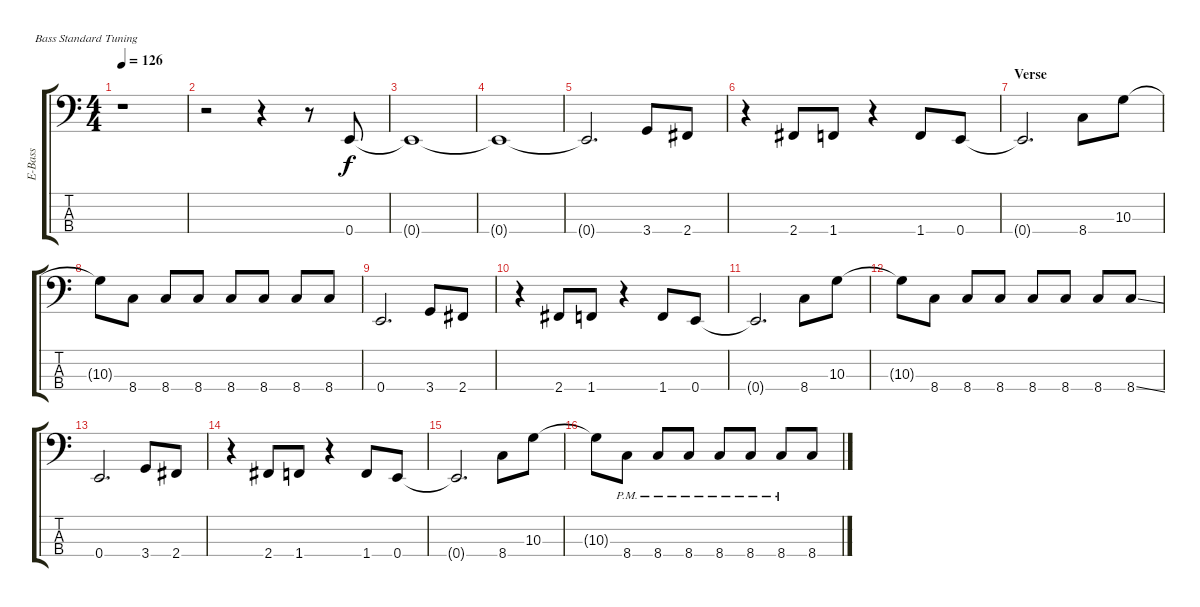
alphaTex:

\bracketExtendMode groupsimilarinstruments
\track ("D. Ellefson" "E-Bass") {instrument electricbasspick}
\staff {score tabs}
\tuning (G2 D2 A1 E1)
\ts (4 4)
\tempo 126
\clef f4
\ks c
r.1{dy f} |
r.2 r.4 r.8 0.4.8 |
0.4{t}.1 |
0.4{t}.1 |
0.4{t}.2{d} 3.4.8 2.4{acc #}.8 |
r.4 2.4{acc #}.8 1.4.8 r.4 1.4.8 0.4.8 |
\section ("" "Verse")
0.4{t}.2{d} 8.4.8 10.3.8 |
10.3{t}.8 8.4.8 8.4.8 8.4.8 8.4.8 8.4.8 8.4.8 8.4.8 |
0.4.2{d} 3.4.8 2.4{acc #}.8 |
r.4 2.4{acc #}.8 1.4.8 r.4 1.4.8 0.4.8 |
0.4{t}.2{d} 8.4.8 10.3.8 |
10.3{t}.8 8.4.8 8.4.8 8.4.8 8.4.8 8.4.8 8.4.8 8.4{ss}.8 |
0.4.2{d} 3.4.8 2.4{acc #}.8 |
r.4 2.4{acc #}.8 1.4.8 r.4 1.4.8 0.4.8 |
0.4{t}.2{d} 8.4.8 10.3.8 |
10.3{t}.8 8.4{pm}.8 8.4{pm}.8 8.4{pm}.8 8.4{pm}.8 8.4{pm}.8 8.4{pm}.8 8.4{ss}.8
